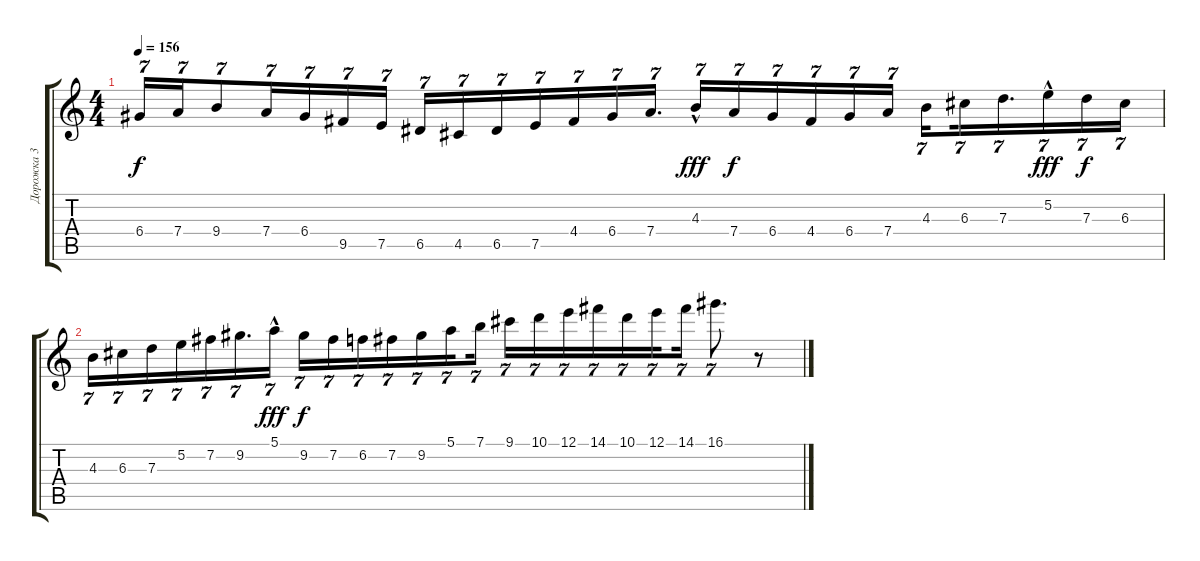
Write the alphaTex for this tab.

\track ("Дорожка 3" "Дорожка 3") {instrument distortionguitar}
\staff {score tabs}
\tuning (E4 B3 G3 D3 A2 E2) {hide}
\ts (4 4)
\tempo 156
\clef g2
\ks c
6.4.16{tu (7 4) dy f} 7.4.16{tu (7 4)} 9.4.8{tu (7 4)} 7.4.16{tu (7 4)} 6.4.16{tu (7 4)} 9.5.16{tu (7 4)} 7.5.16{tu (7 4)} 6.5.16{tu (7 4)} 4.5.16{tu (7 4)} 6.5.16{tu (7 4)} 7.5.16{tu (7 4)} 4.4.16{tu (7 4)} 6.4.16{tu (7 4)} 7.4.16{d tu (7 4)} 4.3{hac}.16{tu (7 4) dy fff} 7.4.16{tu (7 4) dy f} 6.4.16{tu (7 4)} 4.4.16{tu (7 4)} 6.4.16{tu (7 4)} 7.4.16{tu (7 4)} 4.3.16{tu (7 4) beam splitsecondary} 6.3.16{tu (7 4)} 7.3.16{d tu (7 4)} 5.2{hac}.16{tu (7 4) dy fff} 7.3.16{tu (7 4) dy f} 6.3.16{tu (7 4)} |
4.3.16{tu (7 4)} 6.3.16{tu (7 4)} 7.3.16{tu (7 4)} 5.2.16{tu (7 4)} 7.2.16{tu (7 4)} 9.2.16{d tu (7 4)} 5.1{hac}.16{tu (7 4) dy fff} 9.2.16{tu (7 4) dy f} 7.2.16{tu (7 4)} 6.2.16{tu (7 4)} 7.2.16{tu (7 4)} 9.2.16{tu (7 4)} 5.1.16{tu (7 4) beam splitsecondary} 7.1.16{tu (7 4)} 9.1.16{tu (7 4)} 10.1.16{tu (7 4)} 12.1.16{tu (7 4)} 14.1.16{tu (7 4)} 10.1.16{tu (7 4)} 12.1.16{tu (7 4) beam splitsecondary} 14.1.16{tu (7 4)} 16.1.8{d tu (7 4)} r.8
